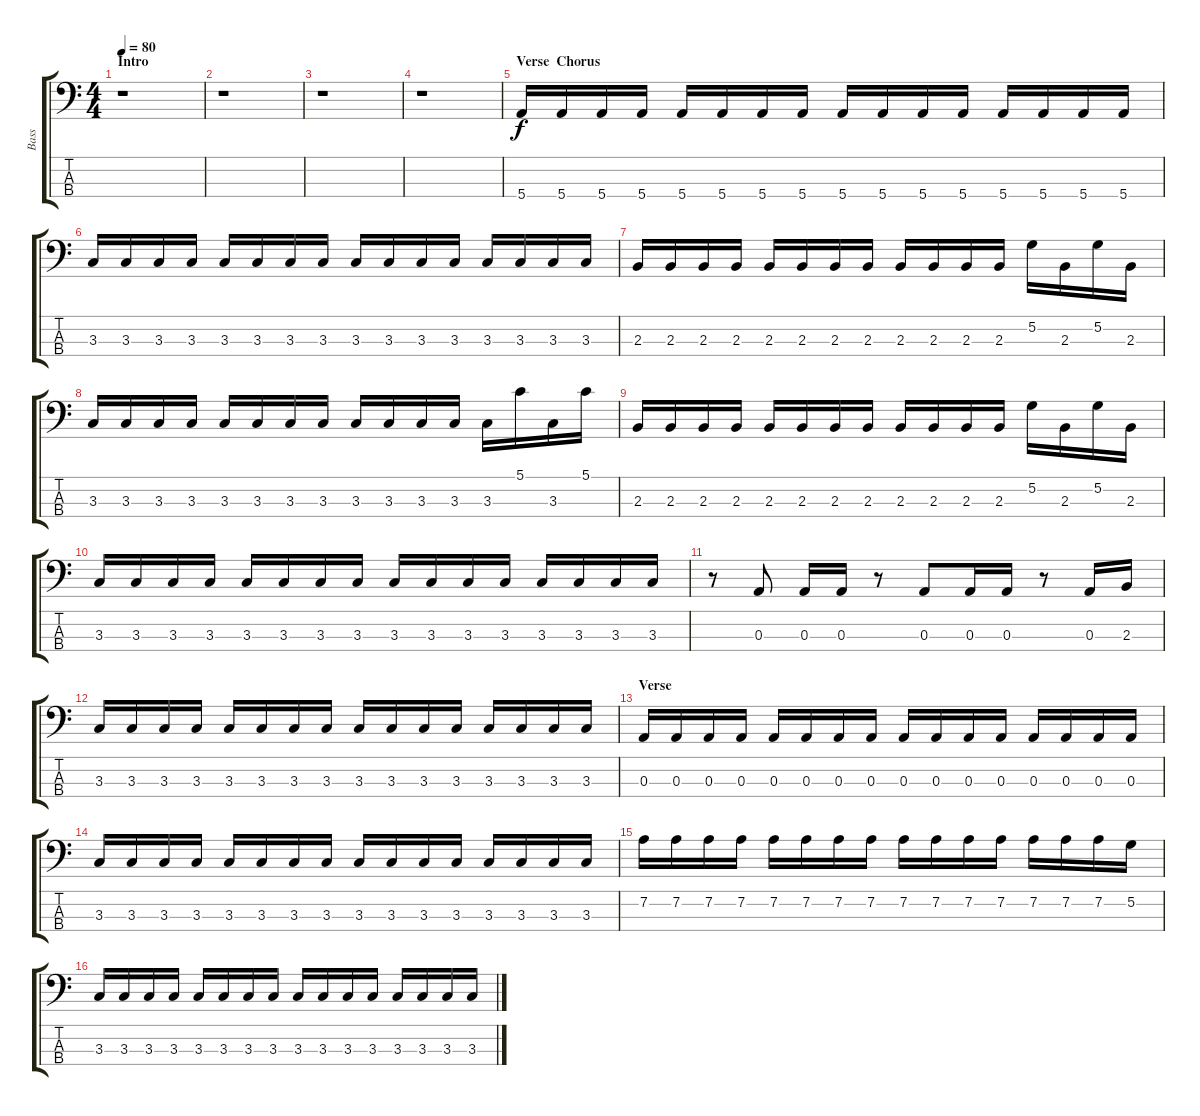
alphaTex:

\track ("Bass" "Bass") {instrument electricbasspick}
\staff {score tabs}
\tuning (G2 D2 A1 E1) {hide}
\ts (4 4)
\section ("" "Intro")
\tempo 80
\clef f4
\ks c
r.1{dy f instrument electricbasspick} |
r.1 |
r.1 |
r.1 |
\section ("" "Verse  Chorus")
5.4.16 5.4.16 5.4.16 5.4.16 5.4.16 5.4.16 5.4.16 5.4.16 5.4.16 5.4.16 5.4.16 5.4.16 5.4.16 5.4.16 5.4.16 5.4.16 |
3.3.16 3.3.16 3.3.16 3.3.16 3.3.16 3.3.16 3.3.16 3.3.16 3.3.16 3.3.16 3.3.16 3.3.16 3.3.16 3.3.16 3.3.16 3.3.16 |
2.3.16 2.3.16 2.3.16 2.3.16 2.3.16 2.3.16 2.3.16 2.3.16 2.3.16 2.3.16 2.3.16 2.3.16 5.2.16 2.3.16 5.2.16 2.3.16 |
3.3.16 3.3.16 3.3.16 3.3.16 3.3.16 3.3.16 3.3.16 3.3.16 3.3.16 3.3.16 3.3.16 3.3.16 3.3.16 5.1.16 3.3.16 5.1.16 |
2.3.16 2.3.16 2.3.16 2.3.16 2.3.16 2.3.16 2.3.16 2.3.16 2.3.16 2.3.16 2.3.16 2.3.16 5.2.16 2.3.16 5.2.16 2.3.16 |
3.3.16 3.3.16 3.3.16 3.3.16 3.3.16 3.3.16 3.3.16 3.3.16 3.3.16 3.3.16 3.3.16 3.3.16 3.3.16 3.3.16 3.3.16 3.3.16 |
r.8 0.3.8 0.3.16 0.3.16 r.8 0.3.8 0.3.16 0.3.16 r.8 0.3.16 2.3.16 |
3.3.16 3.3.16 3.3.16 3.3.16 3.3.16 3.3.16 3.3.16 3.3.16 3.3.16 3.3.16 3.3.16 3.3.16 3.3.16 3.3.16 3.3.16 3.3.16 |
\section ("" "Verse")
0.3.16 0.3.16 0.3.16 0.3.16 0.3.16 0.3.16 0.3.16 0.3.16 0.3.16 0.3.16 0.3.16 0.3.16 0.3.16 0.3.16 0.3.16 0.3.16 |
3.3.16 3.3.16 3.3.16 3.3.16 3.3.16 3.3.16 3.3.16 3.3.16 3.3.16 3.3.16 3.3.16 3.3.16 3.3.16 3.3.16 3.3.16 3.3.16 |
7.2.16 7.2.16 7.2.16 7.2.16 7.2.16 7.2.16 7.2.16 7.2.16 7.2.16 7.2.16 7.2.16 7.2.16 7.2.16 7.2.16 7.2.16 5.2.16 |
3.3.16 3.3.16 3.3.16 3.3.16 3.3.16 3.3.16 3.3.16 3.3.16 3.3.16 3.3.16 3.3.16 3.3.16 3.3.16 3.3.16 3.3.16 3.3.16
